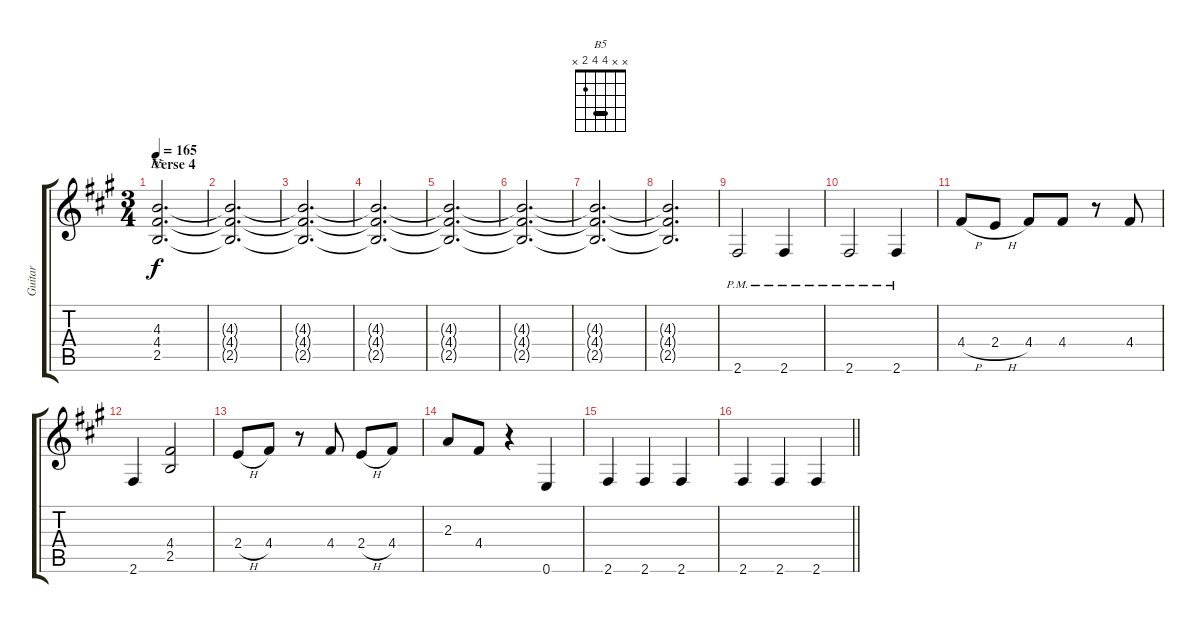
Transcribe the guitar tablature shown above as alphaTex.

\track ("Guitar" "Guitar") {instrument overdrivenguitar}
\staff {score tabs}
\tuning (E4 B3 G3 D3 A2 E2) {hide}
\chord ("B5" x x 4 4 2 x) {barre 4}
\ts (3 4)
\section ("" "Verse 4")
\tempo 165
\clef g2
\ks a
(4.3 4.4 2.5).2{d ch "B5" dy f} |
(4.3{t} 4.4{t} 2.5{t}).2{d} |
(4.3{t} 4.4{t} 2.5{t}).2{d} |
(4.3{t} 4.4{t} 2.5{t}).2{d} |
(4.3{t} 4.4{t} 2.5{t}).2{d} |
(4.3{t} 4.4{t} 2.5{t}).2{d} |
(4.3{t} 4.4{t} 2.5{t}).2{d} |
(4.3{t} 4.4{t} 2.5{t}).2{d} |
2.6{pm}.2 2.6{pm}.4 |
2.6{pm}.2 2.6{pm}.4 |
4.4{h}.8 2.4{h}.8 4.4.8 4.4.8 r.8 4.4.8 |
2.6.4 (4.4 2.5).2 |
2.4{h}.8 4.4.8 r.8 4.4.8 2.4{h}.8 4.4.8 |
2.3.8 4.4.8 r.4 0.6.4 |
2.6.4 2.6.4 2.6.4 |
\barLineRight lightlight
2.6.4 2.6.4 2.6.4
